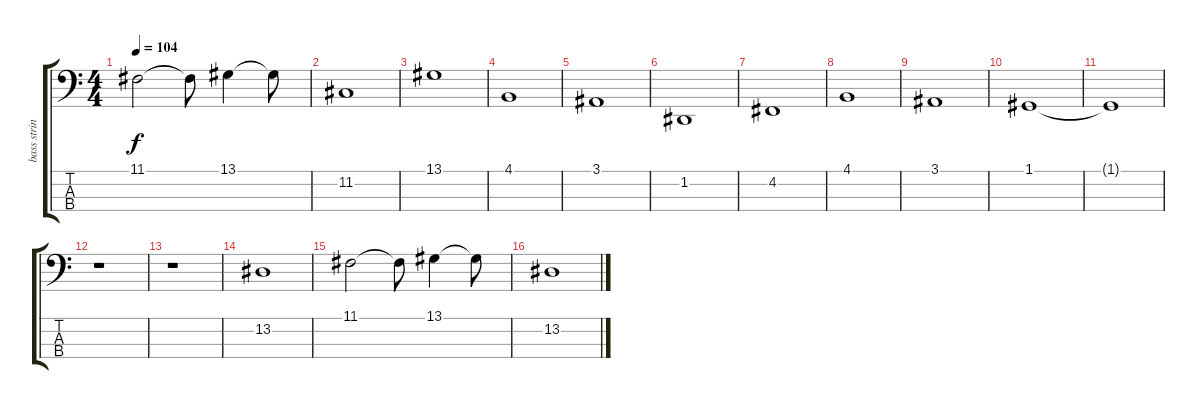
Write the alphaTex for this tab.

\track ("bass strings" "bass strin") {instrument stringensemble1}
\staff {score tabs}
\tuning (G2 D2 A1 D1) {hide}
\ts (4 4)
\tempo 104
\clef f4
\ks c
11.1.2{dy f} 11.1{t}.8 13.1.4 13.1{t}.8 |
11.2.1 |
13.1.1 |
4.1.1 |
3.1.1 |
1.2.1 |
4.2.1 |
4.1.1 |
3.1.1 |
1.1.1 |
1.1{t}.1 |
r.1 |
r.1 |
13.2.1 |
11.1.2 11.1{t}.8 13.1.4 13.1{t}.8 |
13.2.1
